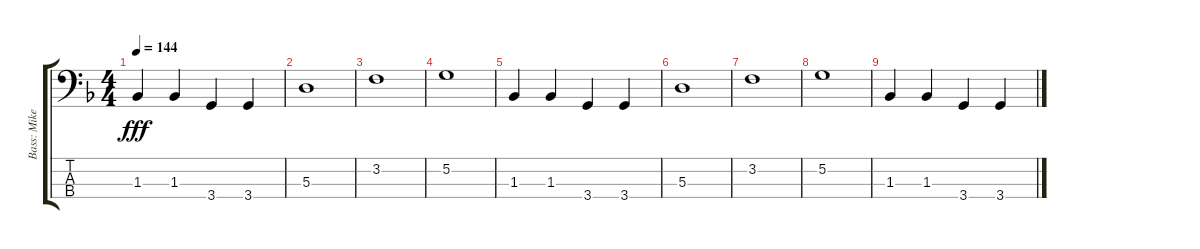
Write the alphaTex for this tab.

\track ("Bass: Mike" "Bass: Mike") {instrument electricbassfinger}
\staff {score tabs}
\tuning (G2 D2 A1 E1) {hide}
\ts (4 4)
\tempo 144
\clef f4
\ks f
1.3.4{dy fff} 1.3.4 3.4.4 3.4.4 |
5.3.1 |
3.2.1 |
5.2.1 |
1.3.4 1.3.4 3.4.4 3.4.4 |
5.3.1 |
3.2.1 |
5.2.1 |
1.3.4 1.3.4 3.4.4 3.4.4
